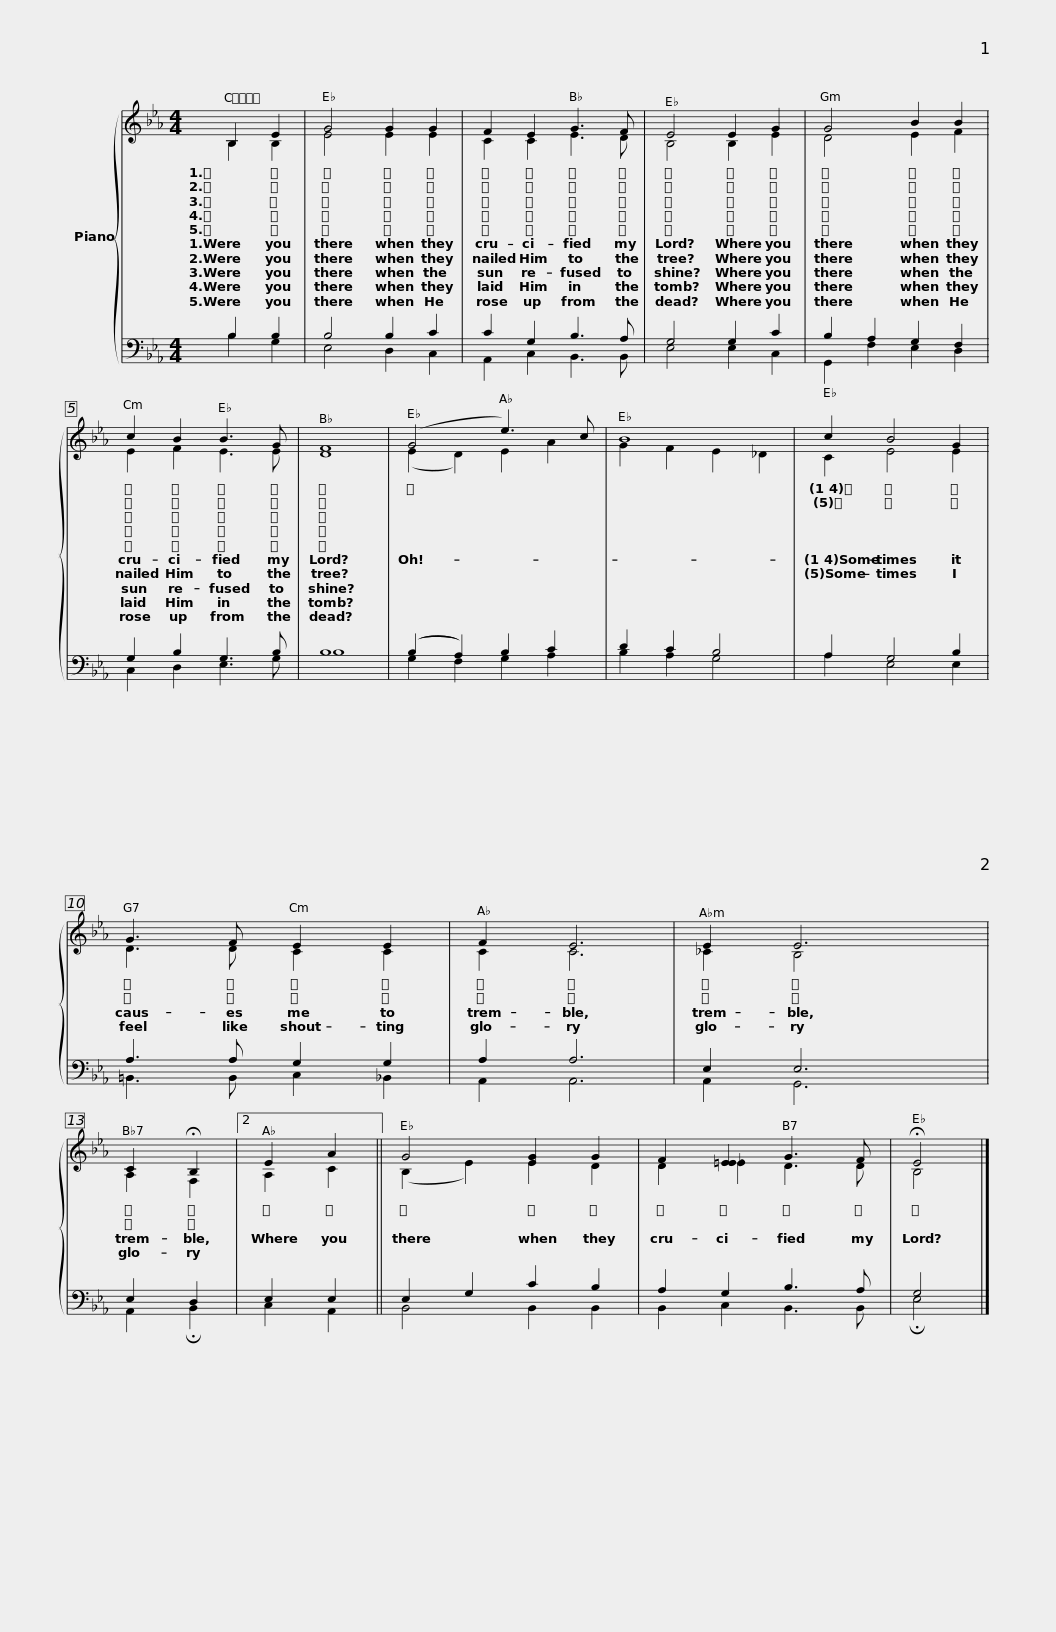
X:1
%%score { ( 1 2 ) | ( 3 4 ) }
L:1/8
M:4/4
I:linebreak $
K:Eb
V:1 treble
V:2 treble
V:3 bass
V:4 bass
V:1
 B,2 E2 | G4 G2 G2 | F2 E2 G3 F | E4 E2 G2 |$ G4 B2 B2 | %5
 c2 B2 B3 G | F8 | (G4 e3) c | B8 |$ c2 B4 G2 | %10
 G3 F E2 E2 | F2 E6 | E2 E6 | C2 !fermata!B,2 |2$ E2 A2 || %15
 G4 [EG]2 G2 | F2 [E=E]2 G3 F | !fermata!E4 |] %18
V:2
 B,2 B,2 | E4 E2 E2 | C2 C2 E3 D | B,4 B,2 E2 |$ D4 E2 F2 | %5
 E2 F2 E3 E | D8 | (E2 D2) E2 A2 | G2 F2 E2 _D2 |$ C2 E4 E2 | %10
 D3 D C2 C2 | C2 C6 | _C2 B,4 x2 | A,2 F,2 |2$ A,2 C2 || %15
 (B,2 E2) E2 D2 | D2 _E2 D3 D | B,4 |] %18
V:3
 B,2 B,2 | B,4 B,2 C2 | C2 G,2 B,3 A, | G,4 G,2 C2 |$ B,2 A,2 G,2 F,2 | %5
 G,2 B,2 G,3 B, | B,8 | ((B,2 A,2)) B,2 C2 | D2 C2 B,4 |$ A,2 G,4 B,2 | %10
 A,3 A, G,2 G,2 | A,2 A,6 | E,2 E,6 | E,2 D,2 |2$ E,2 E,2 || %15
 E,2 G,2 C2 B,2 | A,2 G,2 B,3 A, | G,4 |] %18
V:4
 B,2 G,2 | E,4 D,2 C,2 | A,,2 C,2 B,,3 B,, | E,4 E,2 C,2 |$ G,,2 F,2 E,2 D,2 | %5
 C,2 D,2 E,3 G, | B,8 | G,2 F,2 G,2 A,2 | B,2 A,2 G,4 |$ A,2 E,4 E,2 | %10
 =B,,3 B,, C,2 _B,,2 | A,,2 A,,6 | A,,2 G,,6 | A,,2 !fermata!B,,2 |2$ C,2 A,,2 || %15
 B,,4 B,,2 B,,2 | B,,2 C,2 B,,3 B,, | !fermata!E,4 |] %18
